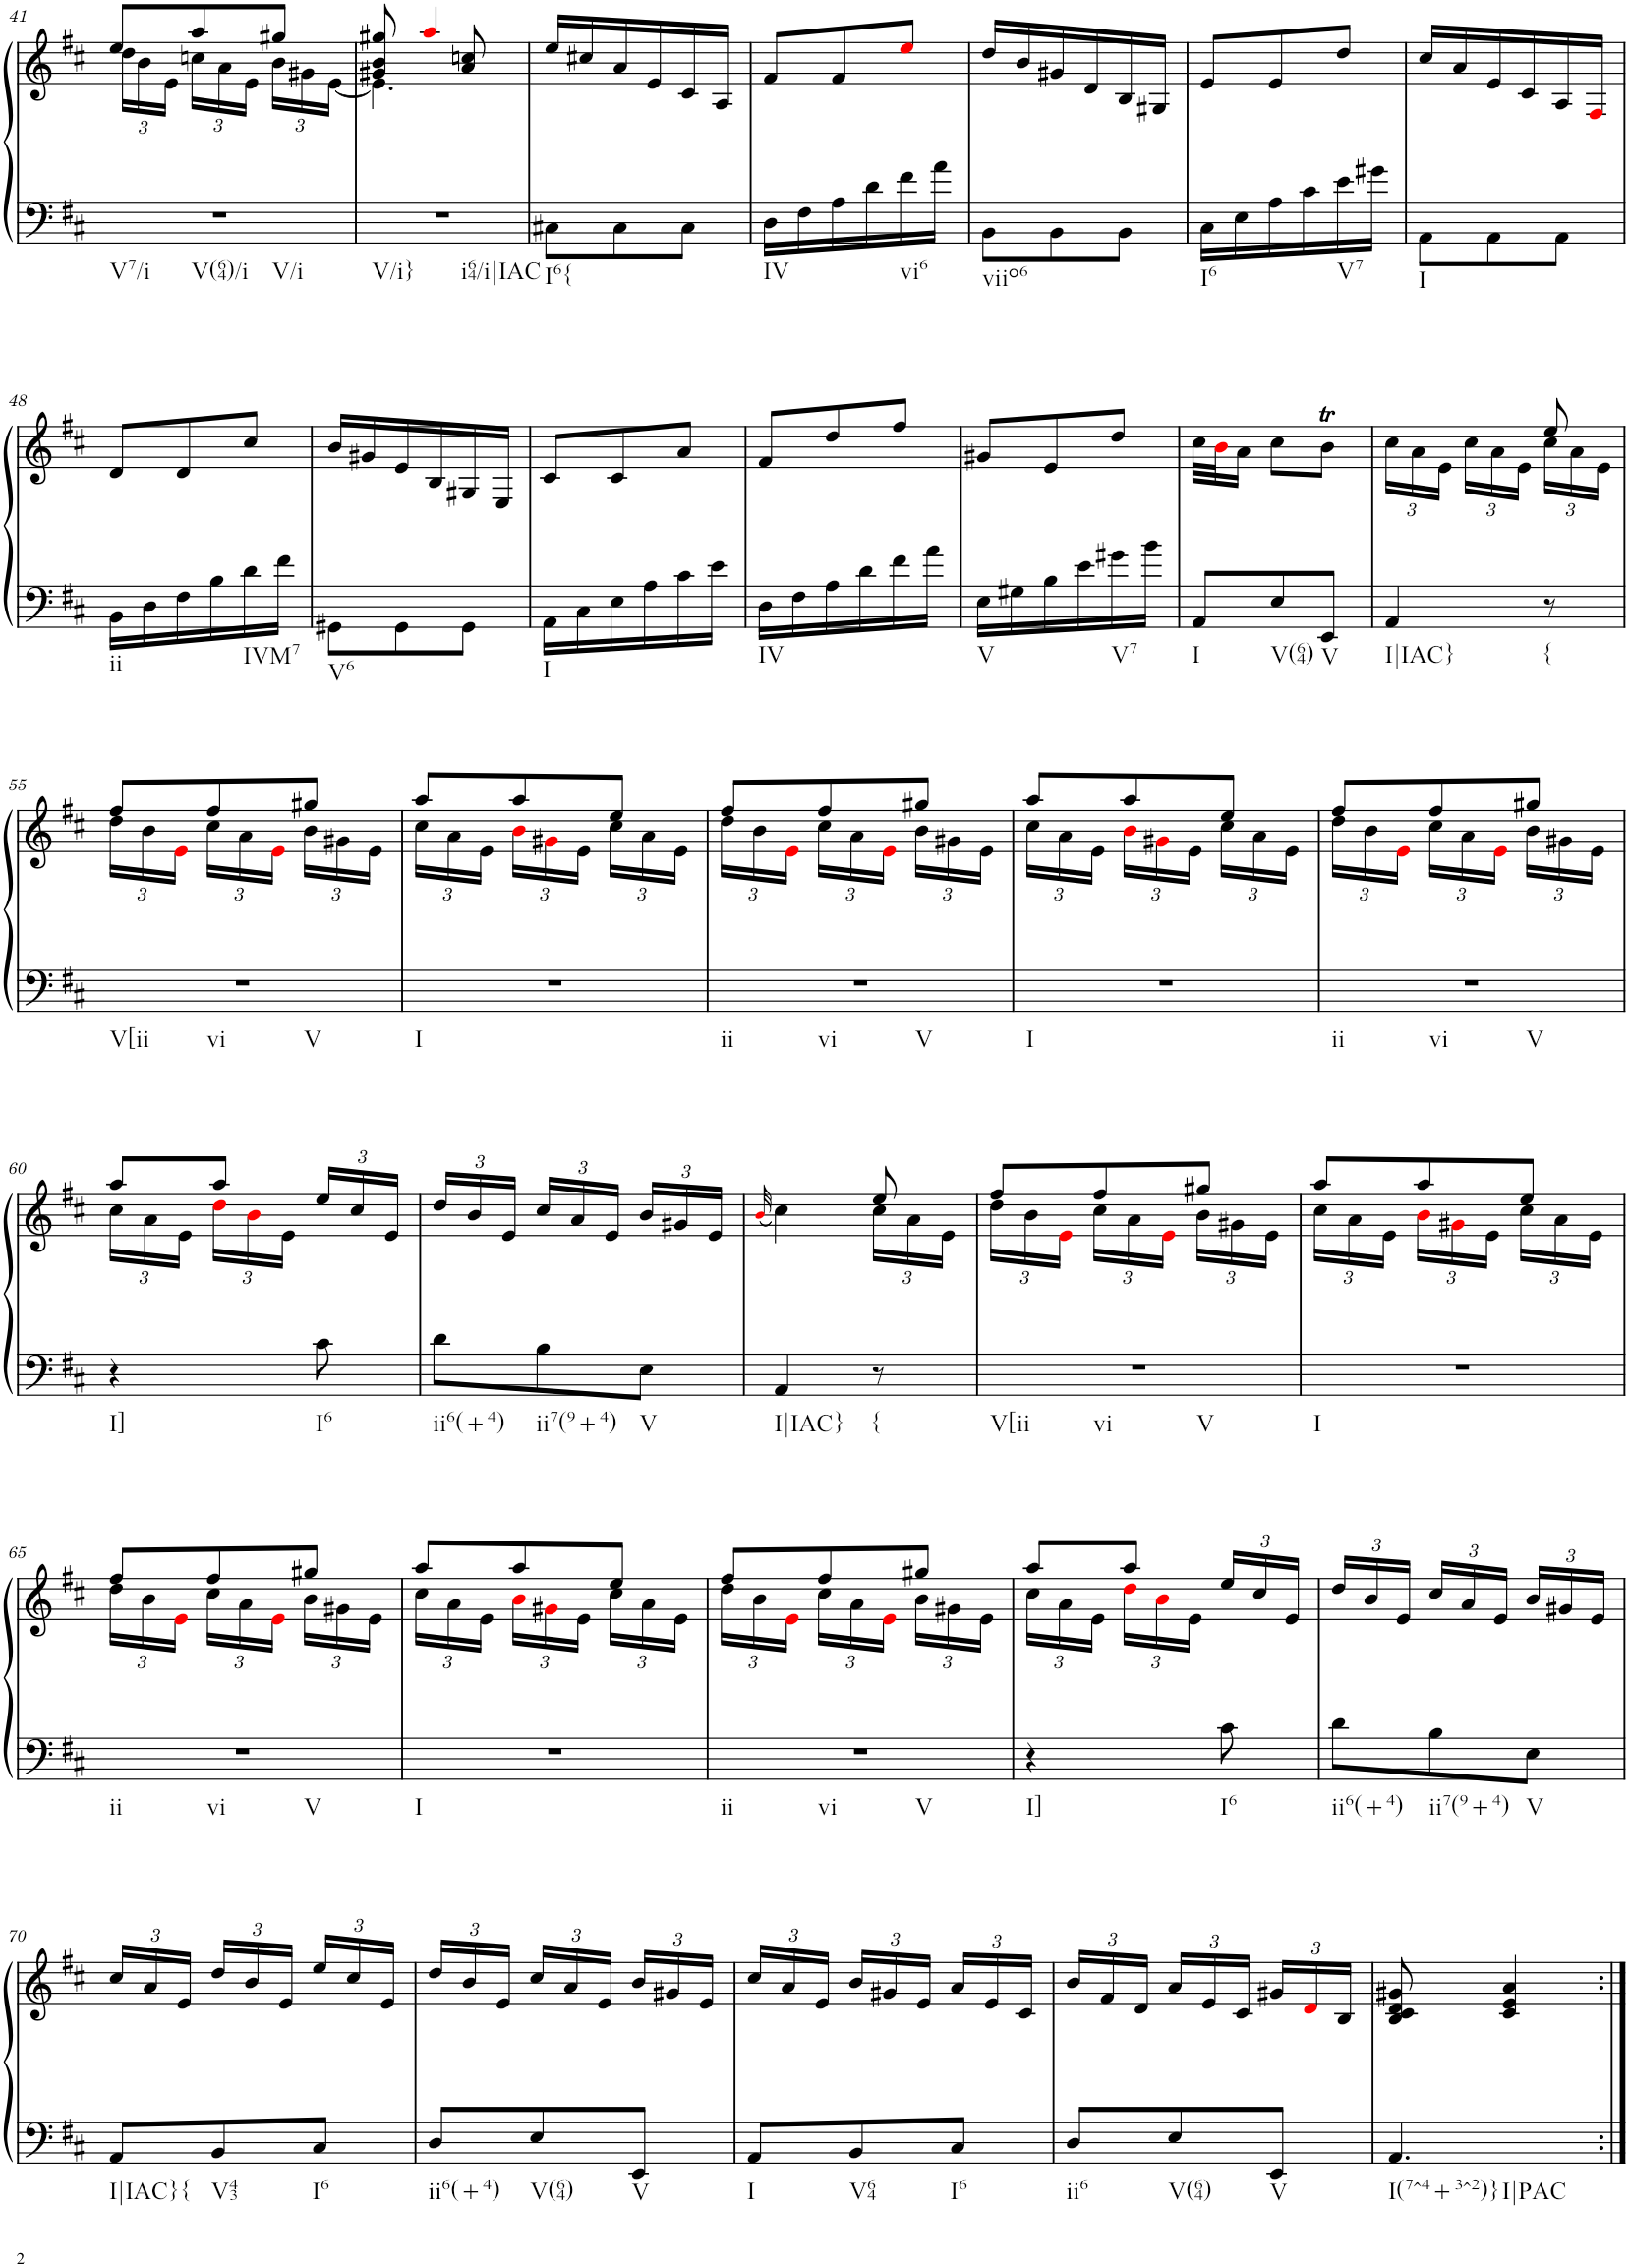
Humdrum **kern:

**kern	**kern
*part1	*part1
*staff2	*staff1
*I"Piano	*
*I'Pno.	*
!!LO:PB:g=z
*clefF4	*clefG2
*k[f#c#]	*k[f#c#]
*M3/8	*M3/8
=41	=41
*	*^
*	*	*Xbrackettup
!LO:TX:b:t=V7/i	!	!
!LO:TX:b:t=V(64)/i	!	!
!LO:TX:b:t=V/i	!	!
4.r	8ee/L	24dd\LL
.	.	24b\
.	.	24e\JJ
.	8aa/	24ccn\LL
.	.	24a\
.	.	24e\JJ
.	8gg#X/J	24b\LL
.	.	24g#X\
.	.	[24e\JJ
=42	=42	=42
*	*	*^
!LO:TX:b:t=V/i}	!	!	!
!LO:TX:b:t=i64/i|IAC	!	!	!
4.r	8gg#X/	4.e\]	4g#X/ 4b/
.	4aai/	.	.
.	.	.	8a/ 8ccn/
=43	=43	=43	=43
!LO:TX:b:t=I6{	!	!	!
*	*v	*v	*v
8C#X\L	16ee/LL
.	16cc#X/
8C#\	16a/
.	16e/
8C#\J	16c#/
.	16A/JJ
=44	=44
!LO:TX:b:t=IV	!
16D\LL	8f#/L
16F#\	.
16A\	8f#/
16d\	.
!LO:TX:b:t=vi6	!
16f#\	8eei/J
16a\JJ	.
=45	=45
!LO:TX:b:t=viio6	!
8BB\L	16dd/LL
.	16b/
8BB\	16g#X/
.	16d/
8BB\J	16B/
.	16G#X/JJ
=46	=46
!LO:TX:b:t=I6	!
16C#\LL	8e/L
16E\	.
16A\	8e/
16c#\	.
!LO:TX:b:t=V7	!
16e\	8dd/J
16g#X\JJ	.
=47	=47
!LO:TX:b:t=I	!
8AA\L	16cc#/LL
.	16a/
8AA\	16e/
.	16c#/
8AA\J	16A/
.	16F#i/JJ
!!LO:LB:g=z
=48	=48
!LO:TX:b:t=ii	!
16BB\LL	8d/L
16D\	.
16F#\	8d/
16B\	.
!LO:TX:b:t=IVM7	!
16d\	8cc#/J
16f#\JJ	.
=49	=49
!LO:TX:b:t=V6	!
8GG#X\L	16b/LL
.	16g#X/
8GG#\	16e/
.	16B/
8GG#\J	16G#X/
.	16E/JJ
=50	=50
!LO:TX:b:t=I	!
16AA\LL	8c#/L
16C#\	.
16E\	8c#/
16A\	.
16c#\	8a/J
16e\JJ	.
=51	=51
!LO:TX:b:t=IV	!
16D\LL	8f#/L
16F#\	.
16A\	8dd/
16d\	.
16f#\	8ff#/J
16a\JJ	.
=52	=52
!LO:TX:b:t=V	!
16E\LL	8g#X/L
16G#X\	.
16B\	8e/
16e\	.
!LO:TX:b:t=V7	!
16g#X\	8dd/J
16b\JJ	.
=53	=53
!LO:TX:b:t=I	!
8AA/L	32cc#\LLL
.	32bi\J
.	16a\JJ
!LO:TX:b:t=V(64)	!
8E/	8cc#\L
!LO:TX:b:t=V	!
8EE/J	8bT\J
=54	=54
*	*^
!LO:TX:b:t=I|IAC}	!	!
4AA/	24cc#\LL	4ryy
.	24a\	.
.	24e\JJ	.
.	24cc#\LL	.
.	24a\	.
.	24e\JJ	.
!LO:TX:b:t={	!	!
8r	8ee/	24cc#\LL
.	.	24a\
.	.	24e\JJ
!!LO:LB:g=z	!!
=55	=55	=55
!LO:TX:b:t=V[ii	!	!
!LO:TX:b:t=vi	!	!
!LO:TX:b:t=V	!	!
4.r	8ff#/L	24dd\LL
.	.	24b\
.	.	24ei\JJ
.	8ff#/	24cc#\LL
.	.	24a\
.	.	24ei\JJ
.	8gg#X/J	24b\LL
.	.	24g#X\
.	.	24e\JJ
=56	=56	=56
!LO:TX:b:t=I	!	!
4.r	8aa/L	24cc#\LL
.	.	24a\
.	.	24e\JJ
.	8aa/	24bi\LL
.	.	24g#Xi\
.	.	24e\JJ
.	8ee/J	24cc#\LL
.	.	24a\
.	.	24e\JJ
=57	=57	=57
!LO:TX:b:t=ii	!	!
!LO:TX:b:t=vi	!	!
!LO:TX:b:t=V	!	!
4.r	8ff#/L	24dd\LL
.	.	24b\
.	.	24ei\JJ
.	8ff#/	24cc#\LL
.	.	24a\
.	.	24ei\JJ
.	8gg#X/J	24b\LL
.	.	24g#X\
.	.	24e\JJ
=58	=58	=58
!LO:TX:b:t=I	!	!
4.r	8aa/L	24cc#\LL
.	.	24a\
.	.	24e\JJ
.	8aa/	24bi\LL
.	.	24g#Xi\
.	.	24e\JJ
.	8ee/J	24cc#\LL
.	.	24a\
.	.	24e\JJ
=59	=59	=59
!LO:TX:b:t=ii	!	!
!LO:TX:b:t=vi	!	!
!LO:TX:b:t=V	!	!
4.r	8ff#/L	24dd\LL
.	.	24b\
.	.	24ei\JJ
.	8ff#/	24cc#\LL
.	.	24a\
.	.	24ei\JJ
.	8gg#X/J	24b\LL
.	.	24g#X\
.	.	24e\JJ
!!LO:LB:g=z	!!
=60	=60	=60
!LO:TX:b:t=I]	!	!
4r	8aa/L	24cc#\LL
.	.	24a\
.	.	24e\JJ
.	8aa/J	24ddi\LL
.	.	24bi\
.	.	24e\JJ
!LO:TX:b:t=I6	!	!
8c#\	24ee/LL	8ryy
.	24cc#/	.
.	24e/JJ	.
*	*v	*v
=61	=61
!LO:TX:b:t=ii6(+4)	!
8d\L	24dd/LL
.	24b/
.	24e/JJ
!LO:TX:b:t=ii7(9+4)	!
8B\	24cc#/LL
.	24a/
.	24e/JJ
!LO:TX:b:t=V	!
8E\J	24b/LL
.	24g#X/
.	24e/JJ
=62	=62
.	(32qbi/
*	*^
!LO:TX:b:t=I|IAC}	!	!
4AA/	4cc#\)	4ryy
!LO:TX:b:t={	!	!
8r	8ee/	24cc#\LL
.	.	24a\
.	.	24e\JJ
=63	=63	=63
!LO:TX:b:t=V[ii	!	!
!LO:TX:b:t=vi	!	!
!LO:TX:b:t=V	!	!
4.r	8ff#/L	24dd\LL
.	.	24b\
.	.	24ei\JJ
.	8ff#/	24cc#\LL
.	.	24a\
.	.	24ei\JJ
.	8gg#X/J	24b\LL
.	.	24g#X\
.	.	24e\JJ
=64	=64	=64
!LO:TX:b:t=I	!	!
4.r	8aa/L	24cc#\LL
.	.	24a\
.	.	24e\JJ
.	8aa/	24bi\LL
.	.	24g#Xi\
.	.	24e\JJ
.	8ee/J	24cc#\LL
.	.	24a\
.	.	24e\JJ
!!LO:LB:g=z	!!
=65	=65	=65
!LO:TX:b:t=ii	!	!
!LO:TX:b:t=vi	!	!
!LO:TX:b:t=V	!	!
4.r	8ff#/L	24dd\LL
.	.	24b\
.	.	24ei\JJ
.	8ff#/	24cc#\LL
.	.	24a\
.	.	24ei\JJ
.	8gg#X/J	24b\LL
.	.	24g#X\
.	.	24e\JJ
=66	=66	=66
!LO:TX:b:t=I	!	!
4.r	8aa/L	24cc#\LL
.	.	24a\
.	.	24e\JJ
.	8aa/	24bi\LL
.	.	24g#Xi\
.	.	24e\JJ
.	8ee/J	24cc#\LL
.	.	24a\
.	.	24e\JJ
=67	=67	=67
!LO:TX:b:t=ii	!	!
!LO:TX:b:t=vi	!	!
!LO:TX:b:t=V	!	!
4.r	8ff#/L	24dd\LL
.	.	24b\
.	.	24ei\JJ
.	8ff#/	24cc#\LL
.	.	24a\
.	.	24ei\JJ
.	8gg#X/J	24b\LL
.	.	24g#X\
.	.	24e\JJ
=68	=68	=68
!LO:TX:b:t=I]	!	!
4r	8aa/L	24cc#\LL
.	.	24a\
.	.	24e\JJ
.	8aa/J	24ddi\LL
.	.	24bi\
.	.	24e\JJ
!LO:TX:b:t=I6	!	!
8c#\	24ee/LL	8ryy
.	24cc#/	.
.	24e/JJ	.
*	*v	*v
=69	=69
!LO:TX:b:t=ii6(+4)	!
8d\L	24dd/LL
.	24b/
.	24e/JJ
!LO:TX:b:t=ii7(9+4)	!
8B\	24cc#/LL
.	24a/
.	24e/JJ
!LO:TX:b:t=V	!
8E\J	24b/LL
.	24g#X/
.	24e/JJ
!!LO:LB:g=z
=70	=70
!LO:TX:b:t=I|IAC}{	!
8AA/L	24cc#/LL
.	24a/
.	24e/JJ
!LO:TX:b:t=V43	!
8BB/	24dd/LL
.	24b/
.	24e/JJ
!LO:TX:b:t=I6	!
8C#/J	24ee/LL
.	24cc#/
.	24e/JJ
=71	=71
!LO:TX:b:t=ii6(+4)	!
8D/L	24dd/LL
.	24b/
.	24e/JJ
!LO:TX:b:t=V(64)	!
8E/	24cc#/LL
.	24a/
.	24e/JJ
!LO:TX:b:t=V	!
8EE/J	24b/LL
.	24g#X/
.	24e/JJ
=72	=72
!LO:TX:b:t=I	!
8AA/L	24cc#/LL
.	24a/
.	24e/JJ
!LO:TX:b:t=V64	!
8BB/	24b/LL
.	24g#X/
.	24e/JJ
!LO:TX:b:t=I6	!
8C#/J	24a/LL
.	24e/
.	24c#/JJ
=73	=73
!LO:TX:b:t=ii6	!
8D/L	24b/LL
.	24f#/
.	24d/JJ
!LO:TX:b:t=V(64)	!
8E/	24a/LL
.	24e/
.	24c#/JJ
!LO:TX:b:t=V	!
8EE/J	24g#X/LL
.	24di/
.	24B/JJ
=74	=74
!LO:TX:b:t=I(7^4+3^2)}	!
!LO:TX:b:t=I|PAC	!
4.AA/	8B/ 8c#/ 8d/ 8g#X/
.	4c#/ 4e/ 4a/
=:|!	=:|!
*-	*-
